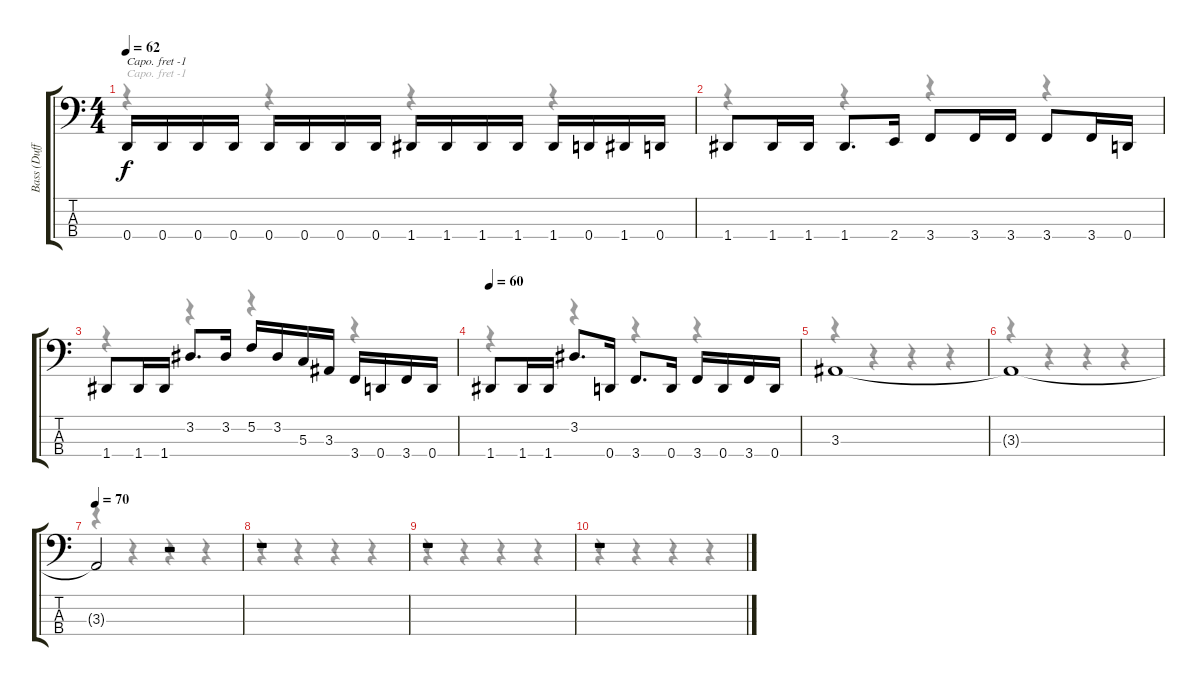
\track ("Bass (Duff)" "Bass (Duff") {instrument electricbasspick}
\staff {score tabs}
\capo -1
\tuning (Gb2 Db2 Ab1 Eb1) {hide}
\voice
\ts (4 4)
\tempo 62
\clef f4
\ks c
0.4.16{dy f} 0.4.16 0.4.16 0.4.16 0.4.16 0.4.16 0.4.16 0.4.16 1.4.16 1.4.16 1.4.16 1.4.16 1.4.16 0.4.16 1.4.16 0.4.16 |
1.4.8 1.4.16 1.4.16 1.4.8{d} 2.4.16 3.4.8 3.4.16 3.4.16 3.4.8 3.4.16 0.4.16 |
1.4.8 1.4.16 1.4.16 3.2.8{d} 3.2.16 5.2.16 3.2.16 5.3.16 3.3.16 3.4.16 0.4.16 3.4.16 0.4.16 |
\tempo 60
1.4.8 1.4.16 1.4.16 3.2.8{d} 0.4.16 3.4.8{d} 0.4.16 3.4.16 0.4.16 3.4.16 0.4.16 |
3.3.1 |
3.3{t}.1 |
\tempo 70
3.3{t}.2 r.2 |
r.1 |
r.1 |
r.1
\voice
\clef f4
\ottava regular
\simile none
\ks c
r.4{dy f} r.4 r.4 r.4 |
r.4 r.4 r.4 r.4 |
r.4 r.4 r.4 r.4 |
r.4 r.4 r.4 r.4 |
r.4 r.4 r.4 r.4 |
r.4 r.4 r.4 r.4 |
r.4 r.4 r.4 r.4 |
r.4 r.4 r.4 r.4 |
r.4 r.4 r.4 r.4 |
r.4 r.4 r.4 r.4
